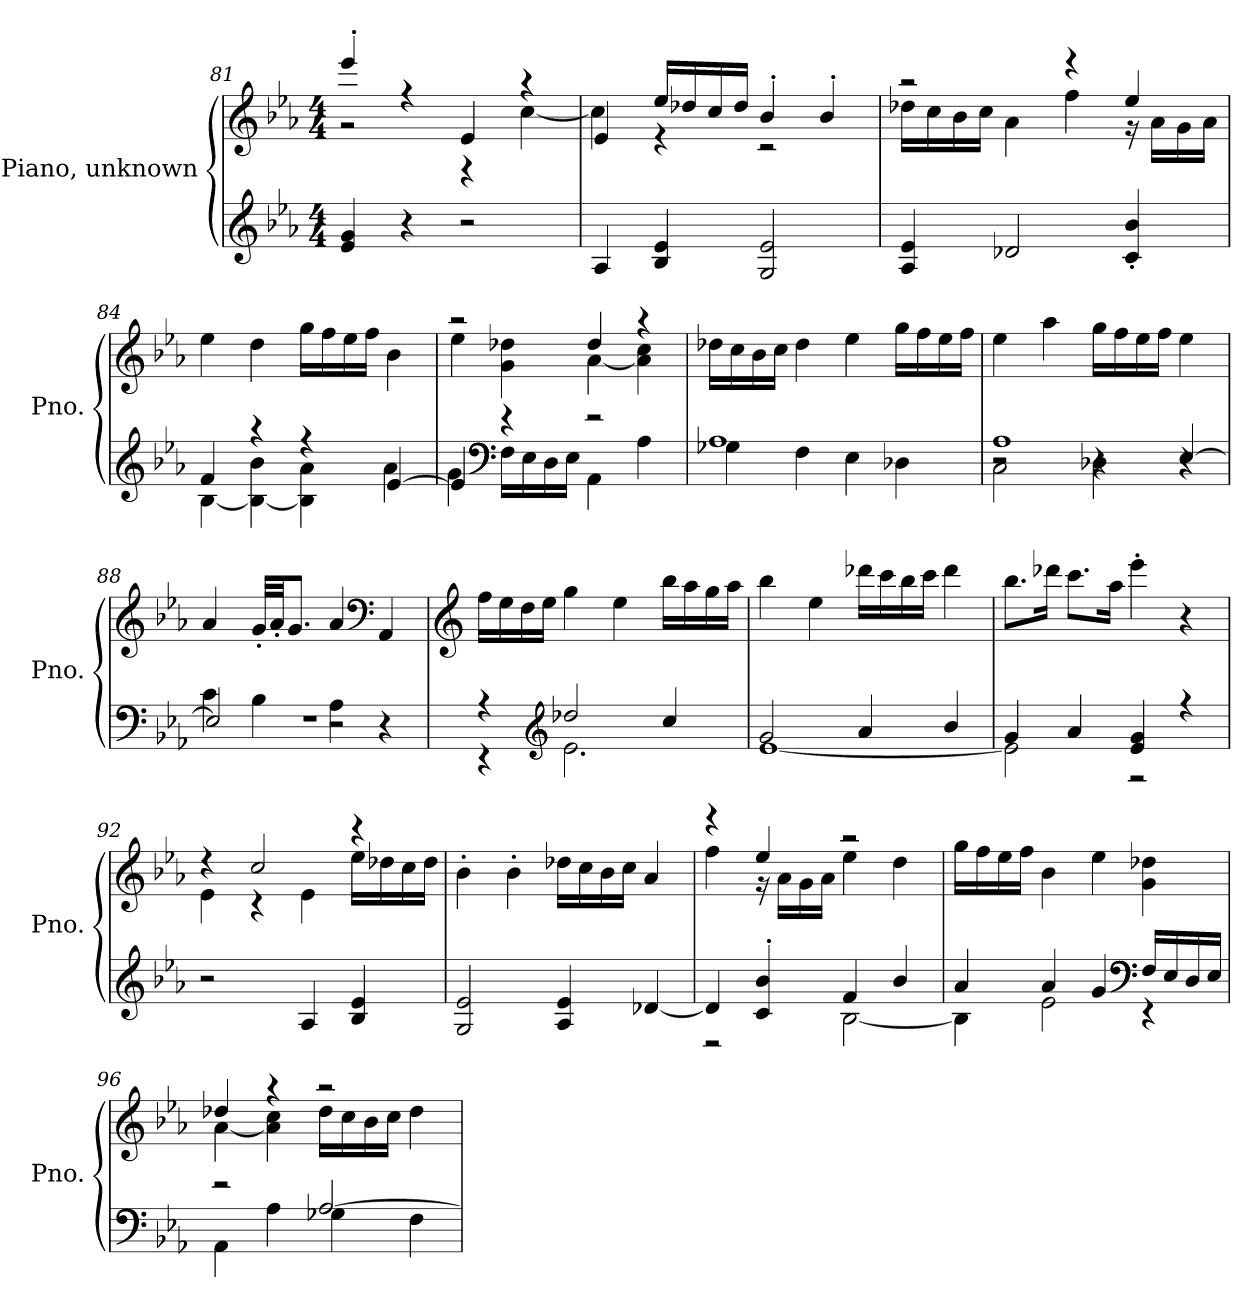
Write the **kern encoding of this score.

**kern	**kern
*part1	*part1
*staff2	*staff1
*I"Piano, unknown	*
*I'Pno.	*
*clefG2	*clefG2
*k[b-e-a-]	*k[b-e-a-]
*M4/4	*M4/4
=81	=81
*	*^
4e-/ 4g/	4eee-'/	2r
4r	4r	.
2r	4e-/	4r
.	4r	[4cc\
=82	=82	=82
4A-/	4e-/	4cc\]
4B-/ 4e-/	16ee-/LL	4r
.	16dd-X/	.
.	16cc/	.
.	16dd-/JJ	.
2G/ 2e-/	4b-'/	2r
.	4b-'/	.
!!LO:LB:g=z	!!
=83	=83	=83
4A-/ 4e-/	2r	16dd-X\LL
.	.	16cc\
.	.	16b-\
.	.	16cc\JJ
2d-X/	.	4a-\
.	4r	4ff\
4c/' 4b-/'	4ee-/	16r
.	.	16a-\LL
.	.	16g\
.	.	16a-\JJ
*	*v	*v
=84	=84
*^	*
4f/	[4B-\	4ee-\
4r	4B-\_ 4b-\	4dd\
4r	4B-\] 4a-\	16gg\LL
.	.	16ff\
.	.	16ee-\
.	.	16ff\JJ
[4e-/	4a-\	4b-\
=85	=85	=85
*	*	*^
4e-/]	4g\	2r	4ee-\
*clefF4	*	*	*
4r	16F\LL	.	4g\ 4dd-X\
.	16E-\	.	.
.	16D\	.	.
.	16E-\JJ	.	.
2r	4AA-\	4dd-/	[4a-\
.	4A-\	4r	4a-\] 4cc\
*	*	*v	*v
=86	=86	=86
1A-	4G-X\	16dd-X\LL
.	.	16cc\
.	.	16b-\
.	.	16cc\JJ
.	4F\	4dd-\
.	4E-\	4ee-\
.	4D-X\	16gg\LL
.	.	16ff\
.	.	16ee-\
.	.	16ff\JJ
!!LO:LB:g=z
=87	=87	=87
*	*^	*
1A-	2C\	2r	4ee-\
.	.	.	4aa-\
.	4D-X\	4r	16gg\LL
.	.	.	16ff\
.	.	.	16ee-\
.	.	.	16ff\JJ
.	4r	[4E-/	4ee-\
=88	=88	=88	=88
1r	4c\	2E-/]	4a-/
.	4B-\	.	32g'/LLL
.	.	.	32a-'/JJ
.	.	.	8.g/J
.	4A-\	2r	4a-/
*	*	*	*clefF4
.	4r	.	4AA-/
*v	*v	*v	*
=89	=89
*	*clefG2
*^	*
4r	4r	16ff\LL
.	.	16ee-\
.	.	16dd\
.	.	16ee-\JJ
*clefG2	*	*
2dd-X/	2.e-\	4gg\
.	.	4ee-\
4cc/	.	16bb-\LL
.	.	16aa-\
.	.	16gg\
.	.	16aa-\JJ
=90	=90	=90
2g/	[1e-	4bb-\
.	.	4ee-\
4a-/	.	16ddd-X\LL
.	.	16ccc\
.	.	16bb-\
.	.	16ccc\JJ
4b-/	.	4ddd-\
!!LO:LB:g=z
=91	=91	=91
4g/	2e-\]	8.bb-\L
.	.	16ddd-X\Jk
4a-/	.	8.ccc\L
.	.	16aa-\Jk
4e-/ 4g/	2r	4eee-'\
4r	.	4r
*v	*v	*
=92	=92
*	*^
2r	4r	4e-\
.	2cc/	4r
4A-/	.	4e-\
4B-/ 4e-/	4r	16ee-\LL
.	.	16dd-X\
.	.	16cc\
.	.	16dd-\JJ
*	*v	*v
=93	=93
2G/ 2e-/	4b-'\
.	4b-'\
4A-/ 4e-/	16dd-X\LL
.	16cc\
.	16b-\
.	16cc\JJ
[4d-X/	4a-/
=94	=94
*^	*^
4d-/]	2r	4r	4ff\
4c/' 4b-/'	.	4ee-/	16r
.	.	.	16a-\LL
.	.	.	16g\
.	.	.	16a-\JJ
4f/	[2B-\	2r	4ee-\
4b-/	.	.	4dd\
*	*	*v	*v
!!LO:LB:g=z
=95	=95	=95
4a-/	4B-\]	16gg\LL
.	.	16ff\
.	.	16ee-\
.	.	16ff\JJ
4a-/	2e-\	4b-\
4g/	.	4ee-\
*clefF4	*	*
16F/LL	4r	4g\ 4dd-X\
16E-/	.	.
16D/	.	.
16E-/JJ	.	.
=96	=96	=96
*	*	*^
2r	4AA-\	4dd-X/	[4a-\
.	4A-\	4r	4a-\] 4cc\
[2A-/	4G-X\	2r	16dd-\LL
.	.	.	16cc\
.	.	.	16b-\
.	.	.	16cc\JJ
.	4F\	.	4dd-\
*v	*v	*	*
*	*v	*v
=	=
*-	*-
